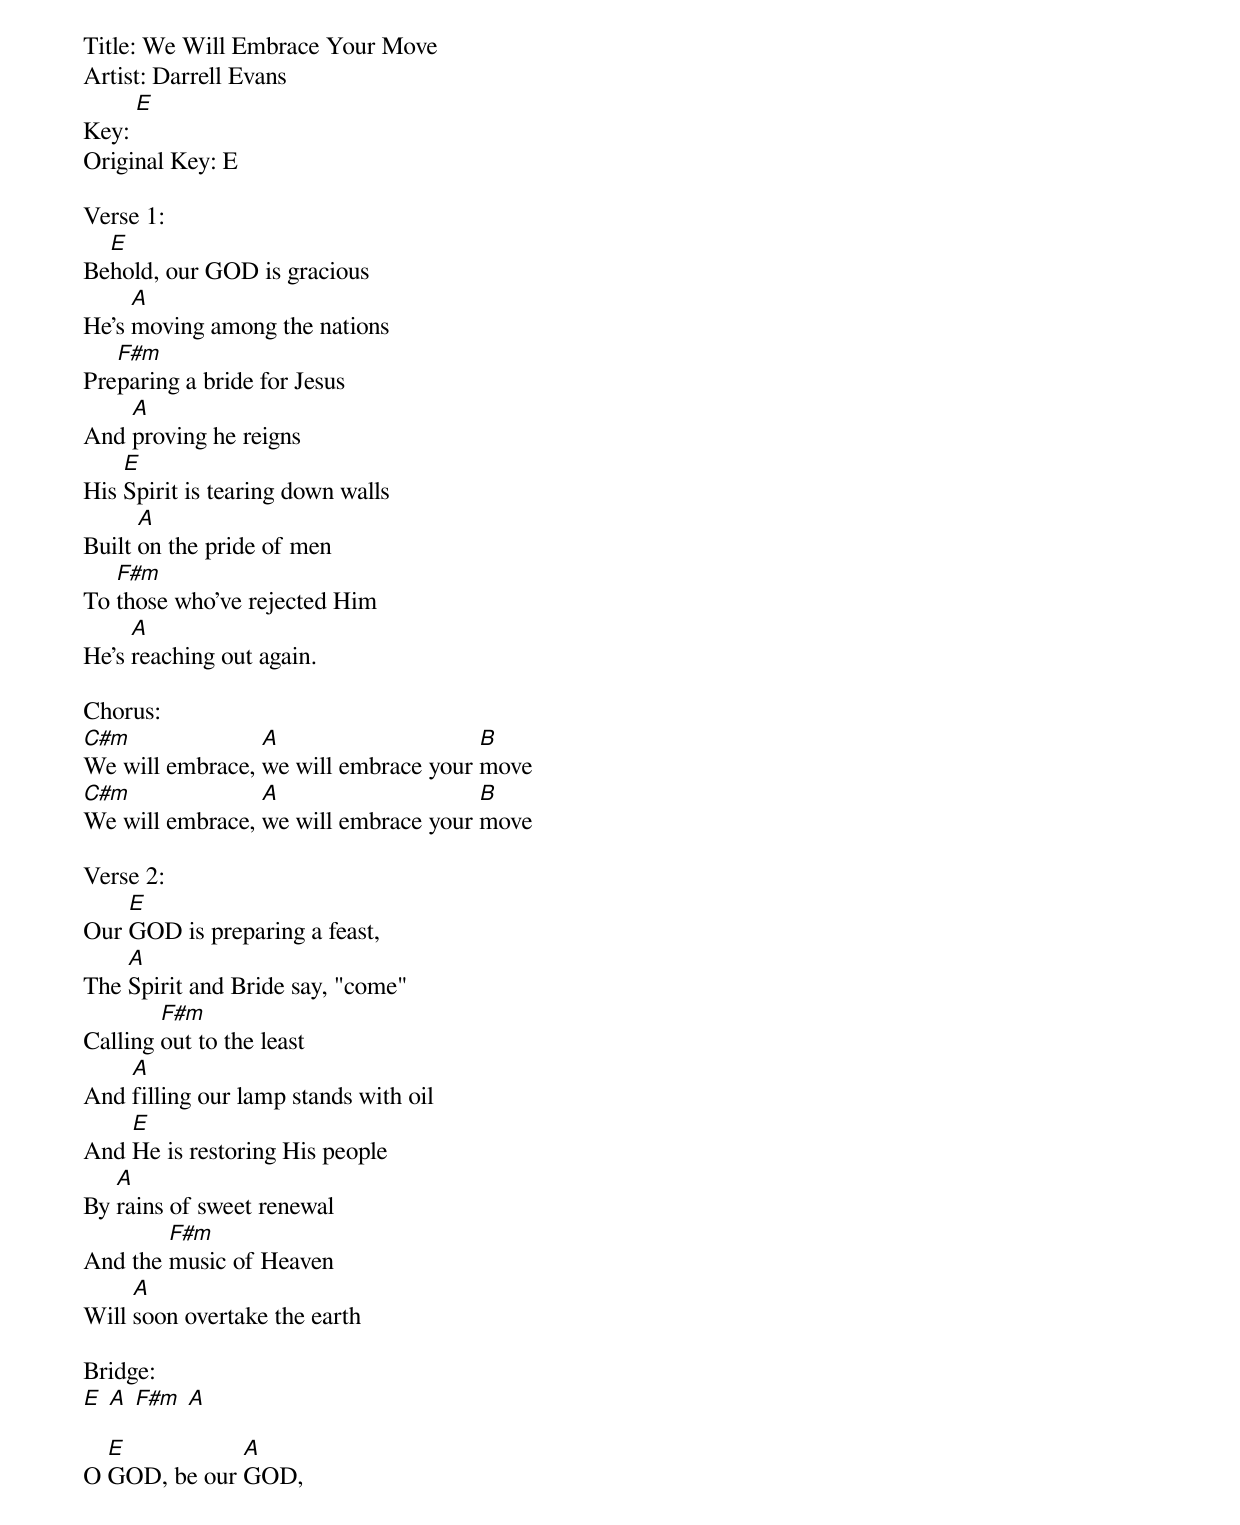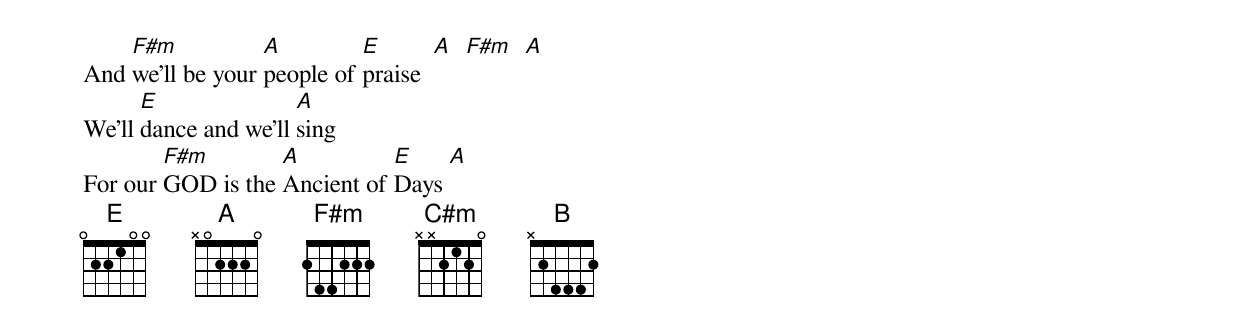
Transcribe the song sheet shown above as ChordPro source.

Title: We Will Embrace Your Move
Artist: Darrell Evans
Key: [E]
Original Key: E

Verse 1:
Be[E]hold, our GOD is gracious
He's [A]moving among the nations
Pre[F#m]paring a bride for Jesus
And [A]proving he reigns
His [E]Spirit is tearing down walls
Built [A]on the pride of men
To [F#m]those who've rejected Him
He's [A]reaching out again.

Chorus:
[C#m]We will embrace, [A]we will embrace your [B]move
[C#m]We will embrace, [A]we will embrace your [B]move

Verse 2:
Our [E]GOD is preparing a feast,
The [A]Spirit and Bride say, "come"
Calling [F#m]out to the least
And [A]filling our lamp stands with oil
And [E]He is restoring His people
By [A]rains of sweet renewal
And the [F#m]music of Heaven
Will [A]soon overtake the earth

Bridge:
[E] [A] [F#m] [A]

O [E]GOD, be our [A]GOD,
And [F#m]we'll be your [A]people of [E]praise  [A]  [F#m]  [A]
We'll [E]dance and we'll [A]sing
For our [F#m]GOD is the [A]Ancient of [E]Days [A]
